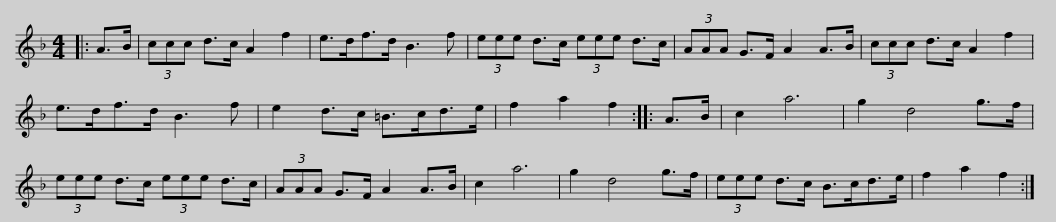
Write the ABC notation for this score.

X:1
L:1/8
M:4/4
I:linebreak $
K:F
V:1 treble
V:1
|: A>B | (3ccc d>c A2 f2 | e>df>d B3 f | (3eee d>c (3eee d>c | (3AAA G>F A2 A>B |$ %5
 (3ccc d>c A2 f2 | e>df>d B3 f | e2 d>c =B>cd>e | f2 a2 f2 :: A>B | %10
 c2 a6 | g2 d4 g>f |$ (3eee d>c (3eee d>c | (3AAA G>F A2 A>B | c2 a6 | %15
 g2 d4 g>f | (3eee d>c B>cd>e | f2 a2 f2 :| %18
